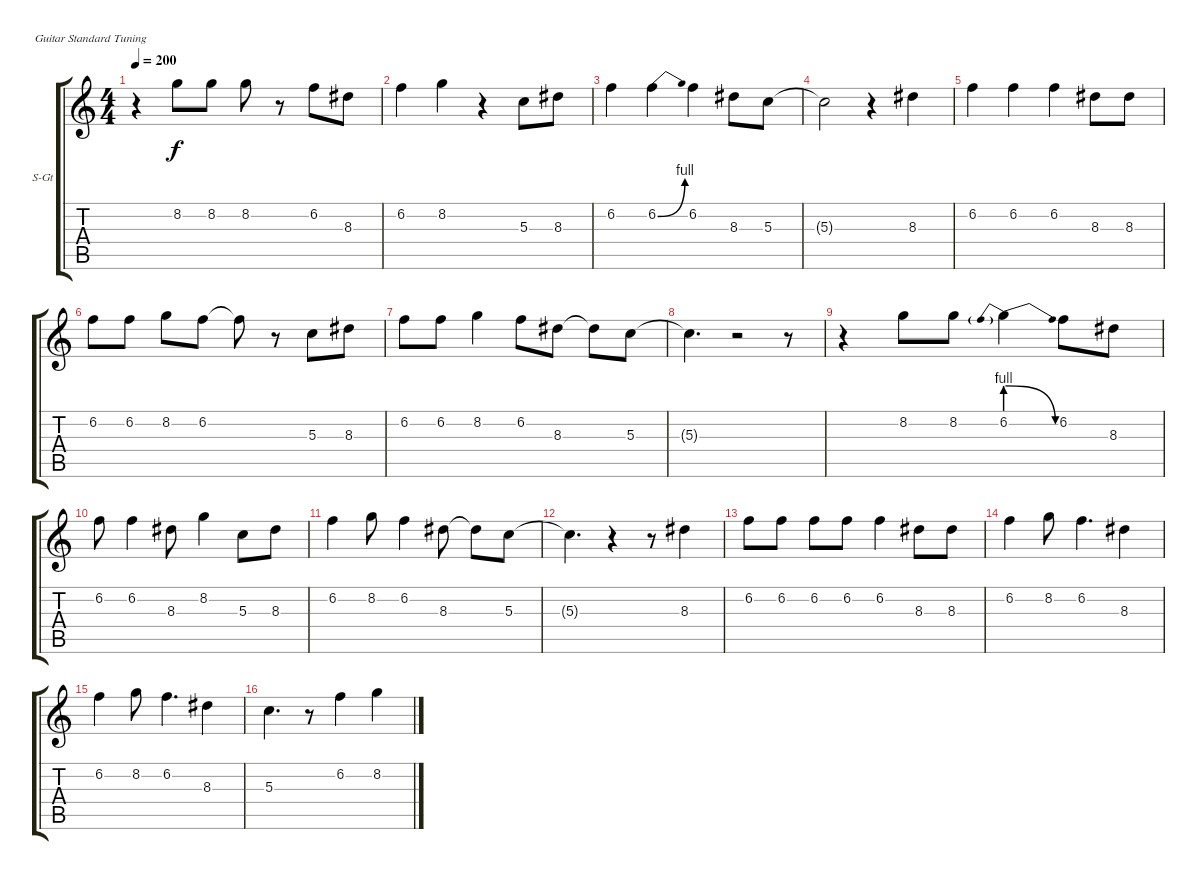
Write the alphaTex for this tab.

\bracketExtendMode groupsimilarinstruments
\firstSystemTrackNameOrientation horizontal
\otherSystemsTrackNameOrientation horizontal
\track ("Vocals" "S-Gt") {instrument lead2sawtooth}
\staff {score tabs}
\tuning (E4 B3 G3 D3 A2 E2)
\displaytranspose 12
\ts (4 4)
\tempo 200
\clef g2
\ks aminor
r.4{dy mf} 8.2.8{dy f} 8.2.8 8.2.8 r.8 6.2.8 8.3.8 |
6.2.4 8.2.4 r.4 5.3.8 8.3.8 |
6.2.4 6.2{be (bend 0 0 60 4)}.4 6.2.4 8.3.8 5.3.8 |
5.3{t}.2 r.4 8.3.4 |
6.2.4 6.2.4 6.2.4 8.3.8 8.3.8 |
6.2.8 6.2.8 8.2.8 6.2.8 6.2{t}.8 r.8 5.3.8 8.3.8 |
6.2.8 6.2.8 8.2.4 6.2.8 8.3.8 8.3{t}.8 5.3.8 |
5.3{t}.4{d} r.2 r.8 |
\section ("" "")
r.4 8.2.8 8.2.8 6.2{be (prebendrelease 0 4 60 0)}.4 6.2.8 8.3.8 |
6.2.8 6.2.4 8.3.8 8.2.4 5.3.8 8.3.8 |
6.2.4 8.2.8 6.2.4 8.3.8 8.3{t}.8 5.3.8 |
5.3{t}.4{d} r.4 r.8 8.3.4 |
6.2.8 6.2.8 6.2.8 6.2.8 6.2.4 8.3.8 8.3.8 |
6.2.4 8.2.8 6.2.4{d} 8.3.4 |
6.2.4 8.2.8 6.2.4{d} 8.3.4 |
5.3.4{d} r.8 6.2.4 8.2.4
